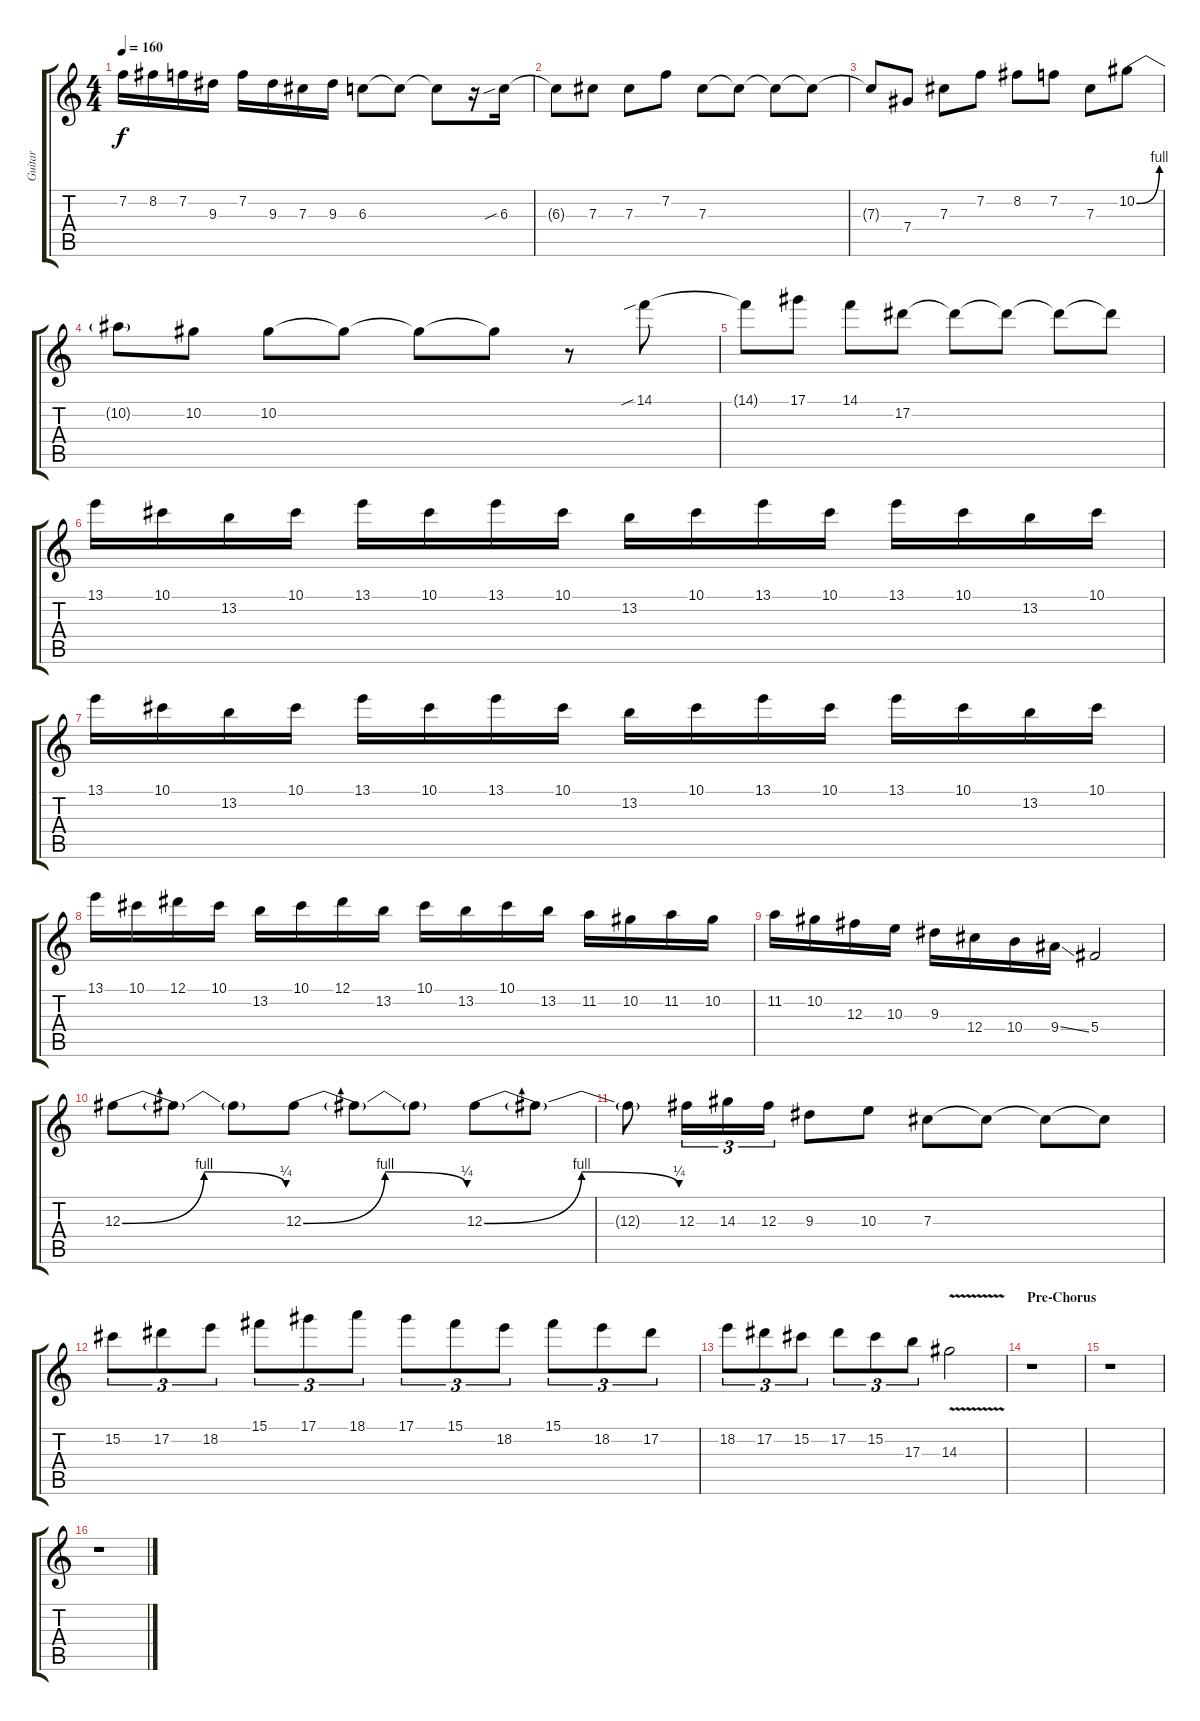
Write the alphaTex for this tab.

\track ("Guitar" "Guitar") {instrument distortionguitar}
\staff {score tabs}
\tuning (Eb4 Bb3 Gb3 Db3 Ab2 Db2) {hide}
\ts (4 4)
\tempo 160
\clef g2
\ks c
7.2.16{dy f} 8.2.16 7.2.16 9.3.16 7.2.16 9.3.16 7.3.16 9.3.16 6.3.8 6.3{t}.8 6.3{t}.8 r.16 6.3{sib}.16 |
6.3{t}.8 7.3.8 7.3.8 7.2.8 7.3.8 7.3{t}.8 7.3{t}.8 7.3{t}.8 |
7.3{t}.8 7.4.8 7.3.8 7.2.8 8.2.8 7.2.8 7.3.8 10.2{be (bend 0 0 60 4)}.8 |
10.2{t}.8 10.2.8 10.2.8 10.2{t}.8 10.2{t}.8 10.2{t}.8 r.8 14.1{sib}.8 |
14.1{t}.8 17.1.8 14.1.8 17.2.8 17.2{t}.8 17.2{t}.8 17.2{t}.8 17.2{t}.8 |
13.1.16 10.1.16 13.2.16 10.1.16 13.1.16 10.1.16 13.1.16 10.1.16 13.2.16 10.1.16 13.1.16 10.1.16 13.1.16 10.1.16 13.2.16 10.1.16 |
13.1.16 10.1.16 13.2.16 10.1.16 13.1.16 10.1.16 13.1.16 10.1.16 13.2.16 10.1.16 13.1.16 10.1.16 13.1.16 10.1.16 13.2.16 10.1.16 |
13.1.16 10.1.16 12.1.16 10.1.16 13.2.16 10.1.16 12.1.16 13.2.16 10.1.16 13.2.16 10.1.16 13.2.16 11.2.16 10.2.16 11.2.16 10.2.16 |
11.2.16 10.2.16 12.3.16 10.3.16 9.3.16 12.4.16 10.4.16 9.4{ss}.16 5.4.2 |
12.3{be (bendrelease 0 0 30 4 46 4 60 1)}.8 12.3{t}.8 12.3{t}.8 12.3{be (bendrelease 0 0 30 4 46 4 60 1)}.8 12.3{t}.8 12.3{t}.8 12.3{be (bendrelease 0 0 30 4 46 4 60 1)}.8 12.3{t}.8 |
12.3{t}.8 12.3.16{tu (3 2)} 14.3.16{tu (3 2)} 12.3.16{tu (3 2)} 9.3.8 10.3.8 7.3.8 7.3{t}.8 7.3{t}.8 7.3{t}.8 |
15.2.8{tu (3 2)} 17.2.8{tu (3 2)} 18.2.8{tu (3 2)} 15.1.8{tu (3 2)} 17.1.8{tu (3 2)} 18.1.8{tu (3 2)} 17.1.8{tu (3 2)} 15.1.8{tu (3 2)} 18.2.8{tu (3 2)} 15.1.8{tu (3 2)} 18.2.8{tu (3 2)} 17.2.8{tu (3 2)} |
18.2.8{tu (3 2)} 17.2.8{tu (3 2)} 15.2.8{tu (3 2)} 17.2.8{tu (3 2)} 15.2.8{tu (3 2)} 17.3.8{tu (3 2)} 14.3{v}.2 |
\section ("" "Pre-Chorus")
r.1 |
r.1 |
r.1
